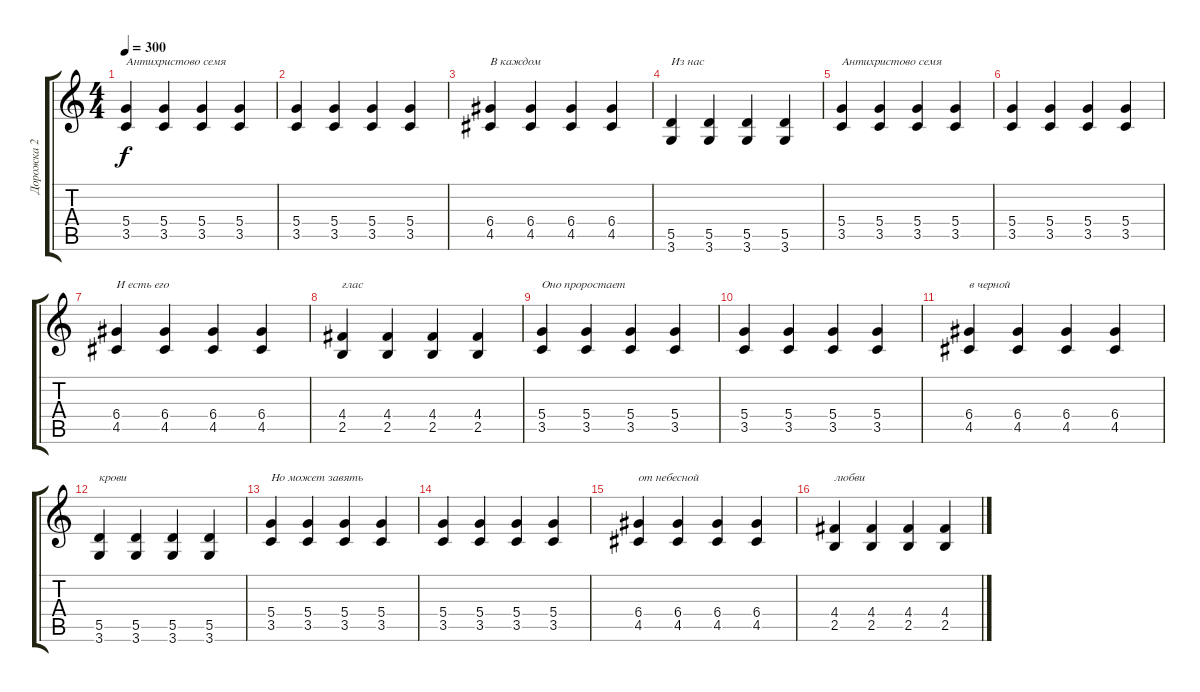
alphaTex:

\track ("Дорожка 2" "Дорожка 2") {instrument distortionguitar}
\staff {score tabs}
\tuning (E4 B3 G3 D3 A2 E2) {hide}
\ts (4 4)
\tempo 300
\clef g2
\ks c
(5.4 3.5).4{txt "Антихристово семя" dy f} (5.4 3.5).4 (5.4 3.5).4 (5.4 3.5).4 |
(5.4 3.5).4 (5.4 3.5).4 (5.4 3.5).4 (5.4 3.5).4 |
(6.4 4.5).4{txt "В каждом"} (6.4 4.5).4 (6.4 4.5).4 (6.4 4.5).4 |
(5.5 3.6).4{txt "Из нас"} (5.5 3.6).4 (5.5 3.6).4 (5.5 3.6).4 |
(5.4 3.5).4{txt "Антихристово семя"} (5.4 3.5).4 (5.4 3.5).4 (5.4 3.5).4 |
(5.4 3.5).4 (5.4 3.5).4 (5.4 3.5).4 (5.4 3.5).4 |
(6.4 4.5).4{txt "И есть его"} (6.4 4.5).4 (6.4 4.5).4 (6.4 4.5).4 |
(4.4 2.5).4{txt "глас"} (4.4 2.5).4 (4.4 2.5).4 (4.4 2.5).4 |
(5.4 3.5).4{txt "Оно проростает"} (5.4 3.5).4 (5.4 3.5).4 (5.4 3.5).4 |
(5.4 3.5).4 (5.4 3.5).4 (5.4 3.5).4 (5.4 3.5).4 |
(6.4 4.5).4{txt "в черной"} (6.4 4.5).4 (6.4 4.5).4 (6.4 4.5).4 |
(5.5 3.6).4{txt "крови"} (5.5 3.6).4 (5.5 3.6).4 (5.5 3.6).4 |
(5.4 3.5).4{txt "Но может завять "} (5.4 3.5).4 (5.4 3.5).4 (5.4 3.5).4 |
(5.4 3.5).4 (5.4 3.5).4 (5.4 3.5).4 (5.4 3.5).4 |
(6.4 4.5).4{txt "от небесной"} (6.4 4.5).4 (6.4 4.5).4 (6.4 4.5).4 |
(4.4 2.5).4{txt "любви"} (4.4 2.5).4 (4.4 2.5).4 (4.4 2.5).4
